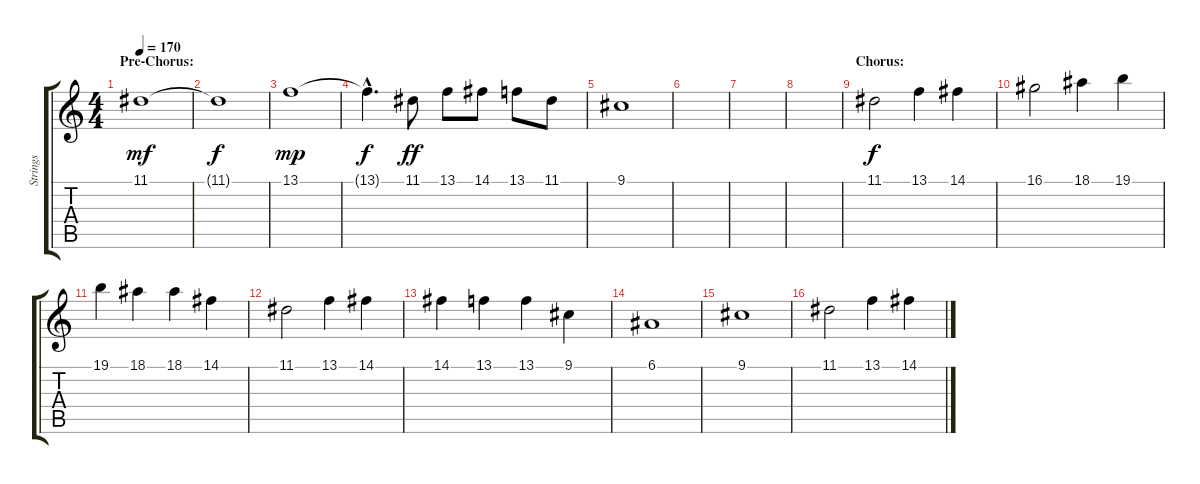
\track ("Strings" "Strings") {instrument stringensemble1}
\staff {score tabs}
\tuning (E4 B3 G3 D3 A2 E2) {hide}
\ts (4 4)
\section ("" "Pre-Chorus:")
\tempo 170
\clef g2
\ks c
11.1.1{dy mf volume 14 instrument stringensemble1} |
11.1{t}.1{dy f} |
13.1.1{dy mp} |
13.1{hac t}.4{d dy f} 11.1.8{dy ff} 13.1.8 14.1.8 13.1.8 11.1.8 |
9.1.1 |
|
|
|
\section ("" "Chorus:")
11.1.2{dy f} 13.1.4 14.1.4 |
16.1.2 18.1.4 19.1.4 |
19.1.4 18.1.4 18.1.4 14.1.4 |
11.1.2 13.1.4 14.1.4 |
14.1.4 13.1.4 13.1.4 9.1.4 |
6.1.1 |
9.1.1 |
11.1.2 13.1.4 14.1.4
